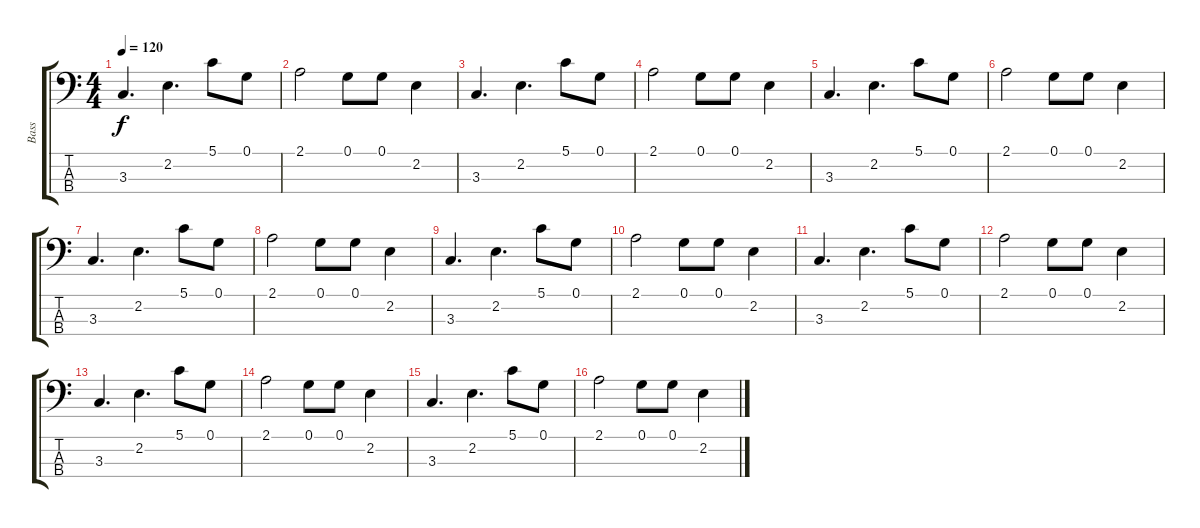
\track ("Bass" "Bass") {instrument electricbassfinger}
\staff {score tabs}
\tuning (G2 D2 A1 E1) {hide}
\ts (4 4)
\tempo 120
\clef f4
\ks c
3.3.4{d dy f} 2.2.4{d} 5.1.8 0.1.8 |
2.1.2 0.1.8 0.1.8 2.2.4 |
3.3.4{d} 2.2.4{d} 5.1.8 0.1.8 |
2.1.2 0.1.8 0.1.8 2.2.4 |
3.3.4{d} 2.2.4{d} 5.1.8 0.1.8 |
2.1.2 0.1.8 0.1.8 2.2.4 |
3.3.4{d} 2.2.4{d} 5.1.8 0.1.8 |
2.1.2 0.1.8 0.1.8 2.2.4 |
3.3.4{d} 2.2.4{d} 5.1.8 0.1.8 |
2.1.2 0.1.8 0.1.8 2.2.4 |
3.3.4{d} 2.2.4{d} 5.1.8 0.1.8 |
2.1.2 0.1.8 0.1.8 2.2.4 |
3.3.4{d} 2.2.4{d} 5.1.8 0.1.8 |
2.1.2 0.1.8 0.1.8 2.2.4 |
3.3.4{d} 2.2.4{d} 5.1.8 0.1.8 |
2.1.2 0.1.8 0.1.8 2.2.4
